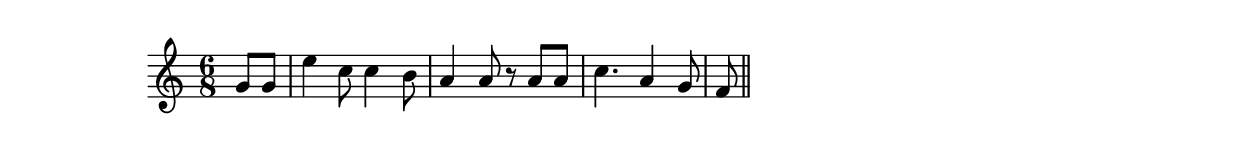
\version "2.19.49"
%{\header {
  title = "Halt!"
  composer = "Franz Schubert"
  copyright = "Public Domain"
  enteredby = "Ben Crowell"
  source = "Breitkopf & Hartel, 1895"
}%}
%{\tempo 8 = 200
%}\score{{\key c\major
\relative g'  {
\partial 4
\time 6/8
  g8 g | e'4 c8 c4 b8 | a4 a8 r a a | c4. a4 g8 | f  \bar "||"
 
}
}}
